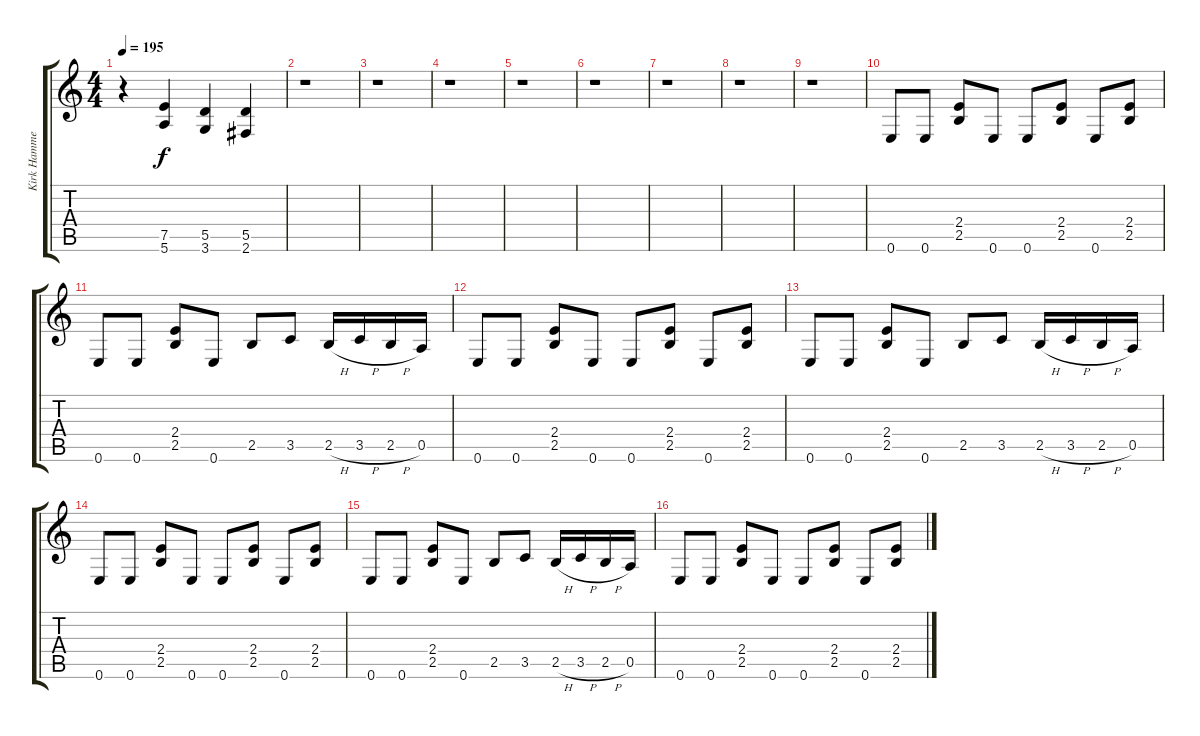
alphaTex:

\track ("Kirk Hammet (Guitar)" "Kirk Hamme") {instrument distortionguitar}
\staff {score tabs}
\tuning (E4 B3 G3 D3 A2 E2) {hide}
\ts (4 4)
\tempo 195
\clef g2
\ks c
r.4{dy f} (7.5 5.6).4 (5.5 3.6).4 (5.5 2.6).4 |
r.1 |
r.1 |
r.1 |
r.1 |
r.1 |
r.1 |
r.1 |
r.1 |
0.6.8 0.6.8 (2.4 2.5).8 0.6.8 0.6.8 (2.4 2.5).8 0.6.8 (2.4 2.5).8 |
0.6.8 0.6.8 (2.4 2.5).8 0.6.8 2.5.8 3.5.8 2.5{h}.16 3.5{h}.16 2.5{h}.16 0.5.16 |
0.6.8 0.6.8 (2.4 2.5).8 0.6.8 0.6.8 (2.4 2.5).8 0.6.8 (2.4 2.5).8 |
0.6.8 0.6.8 (2.4 2.5).8 0.6.8 2.5.8 3.5.8 2.5{h}.16 3.5{h}.16 2.5{h}.16 0.5.16 |
0.6.8 0.6.8 (2.4 2.5).8 0.6.8 0.6.8 (2.4 2.5).8 0.6.8 (2.4 2.5).8 |
0.6.8 0.6.8 (2.4 2.5).8 0.6.8 2.5.8 3.5.8 2.5{h}.16 3.5{h}.16 2.5{h}.16 0.5.16 |
0.6.8 0.6.8 (2.4 2.5).8 0.6.8 0.6.8 (2.4 2.5).8 0.6.8 (2.4 2.5).8
